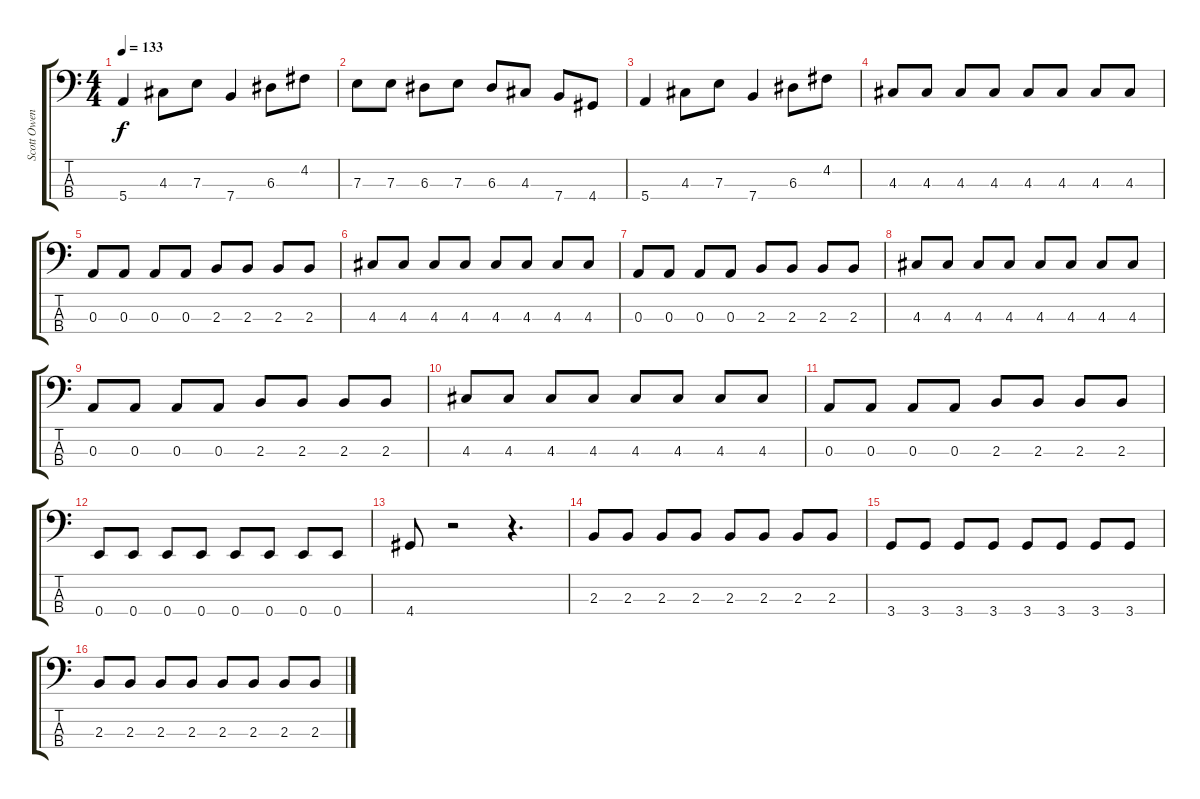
\track ("Scott Owen" "Scott Owen") {instrument electricbassfinger}
\staff {score tabs}
\tuning (G2 D2 A1 E1) {hide}
\ts (4 4)
\tempo 133
\clef f4
\ks c
5.4.4{dy f} 4.3.8 7.3.8 7.4.4 6.3.8 4.2.8 |
7.3.8 7.3.8 6.3.8 7.3.8 6.3.8 4.3.8 7.4.8 4.4.8 |
5.4.4 4.3.8 7.3.8 7.4.4 6.3.8 4.2.8 |
4.3.8 4.3.8 4.3.8 4.3.8 4.3.8 4.3.8 4.3.8 4.3.8 |
0.3.8 0.3.8 0.3.8 0.3.8 2.3.8 2.3.8 2.3.8 2.3.8 |
4.3.8 4.3.8 4.3.8 4.3.8 4.3.8 4.3.8 4.3.8 4.3.8 |
0.3.8 0.3.8 0.3.8 0.3.8 2.3.8 2.3.8 2.3.8 2.3.8 |
4.3.8 4.3.8 4.3.8 4.3.8 4.3.8 4.3.8 4.3.8 4.3.8 |
0.3.8 0.3.8 0.3.8 0.3.8 2.3.8 2.3.8 2.3.8 2.3.8 |
4.3.8 4.3.8 4.3.8 4.3.8 4.3.8 4.3.8 4.3.8 4.3.8 |
0.3.8 0.3.8 0.3.8 0.3.8 2.3.8 2.3.8 2.3.8 2.3.8 |
0.4.8 0.4.8 0.4.8 0.4.8 0.4.8 0.4.8 0.4.8 0.4.8 |
4.4.8 r.2 r.4{d} |
2.3.8 2.3.8 2.3.8 2.3.8 2.3.8 2.3.8 2.3.8 2.3.8 |
3.4.8 3.4.8 3.4.8 3.4.8 3.4.8 3.4.8 3.4.8 3.4.8 |
2.3.8 2.3.8 2.3.8 2.3.8 2.3.8 2.3.8 2.3.8 2.3.8
